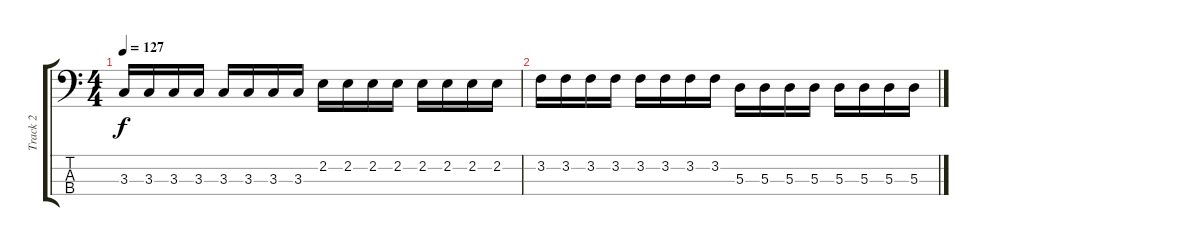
\track ("Track 2" "Track 2") {instrument electricbasspick}
\staff {score tabs}
\tuning (G2 D2 A1 E1) {hide}
\ts (4 4)
\tempo 127
\clef f4
\ks c
3.3.16{dy f} 3.3.16 3.3.16 3.3.16 3.3.16 3.3.16 3.3.16 3.3.16 2.2.16 2.2.16 2.2.16 2.2.16 2.2.16 2.2.16 2.2.16 2.2.16 |
3.2.16 3.2.16 3.2.16 3.2.16 3.2.16 3.2.16 3.2.16 3.2.16 5.3.16 5.3.16 5.3.16 5.3.16 5.3.16 5.3.16 5.3.16 5.3.16
